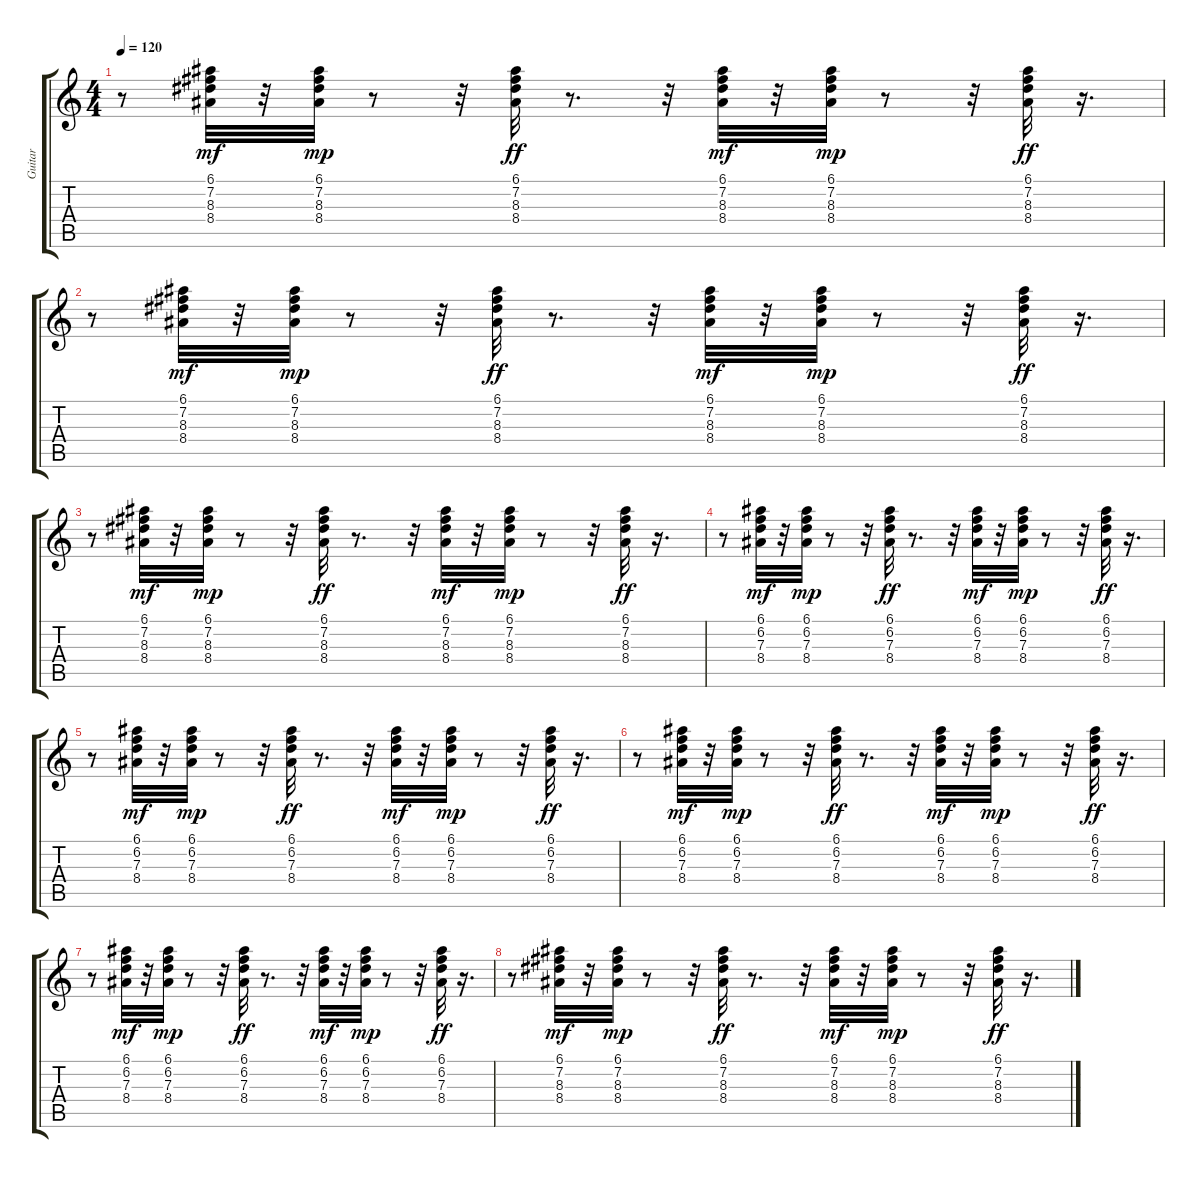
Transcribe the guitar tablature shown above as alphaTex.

\track ("Guitar" "Guitar") {instrument acousticguitarnylon}
\staff {score tabs}
\tuning (E4 B3 G3 D3 A2 E2) {hide}
\ts (4 4)
\tempo 120
\clef g2
\ks c
r.8{dy ff} (6.1 7.2 8.3 8.4).32{dy mf} r.32 (6.1 7.2 8.3 8.4).32{dy mp} r.8 r.32 (6.1 7.2 8.3 8.4).32{dy ff} r.8{d} r.32 (6.1 7.2 8.3 8.4).32{dy mf} r.32 (6.1 7.2 8.3 8.4).32{dy mp} r.8 r.32 (6.1 7.2 8.3 8.4).32{dy ff} r.16{d} |
r.8 (6.1 7.2 8.3 8.4).32{dy mf} r.32 (6.1 7.2 8.3 8.4).32{dy mp} r.8 r.32 (6.1 7.2 8.3 8.4).32{dy ff} r.8{d} r.32 (6.1 7.2 8.3 8.4).32{dy mf} r.32 (6.1 7.2 8.3 8.4).32{dy mp} r.8 r.32 (6.1 7.2 8.3 8.4).32{dy ff} r.16{d} |
r.8 (6.1 7.2 8.3 8.4).32{dy mf} r.32 (6.1 7.2 8.3 8.4).32{dy mp} r.8 r.32 (6.1 7.2 8.3 8.4).32{dy ff} r.8{d} r.32 (6.1 7.2 8.3 8.4).32{dy mf} r.32 (6.1 7.2 8.3 8.4).32{dy mp} r.8 r.32 (6.1 7.2 8.3 8.4).32{dy ff} r.16{d} |
r.8 (6.1 6.2 7.3 8.4).32{dy mf} r.32 (6.1 6.2 7.3 8.4).32{dy mp} r.8 r.32 (6.1 6.2 7.3 8.4).32{dy ff} r.8{d} r.32 (6.1 6.2 7.3 8.4).32{dy mf} r.32 (6.1 6.2 7.3 8.4).32{dy mp} r.8 r.32 (6.1 6.2 7.3 8.4).32{dy ff} r.16{d} |
r.8 (6.1 6.2 7.3 8.4).32{dy mf} r.32 (6.1 6.2 7.3 8.4).32{dy mp} r.8 r.32 (6.1 6.2 7.3 8.4).32{dy ff} r.8{d} r.32 (6.1 6.2 7.3 8.4).32{dy mf} r.32 (6.1 6.2 7.3 8.4).32{dy mp} r.8 r.32 (6.1 6.2 7.3 8.4).32{dy ff} r.16{d} |
r.8 (6.1 6.2 7.3 8.4).32{dy mf} r.32 (6.1 6.2 7.3 8.4).32{dy mp} r.8 r.32 (6.1 6.2 7.3 8.4).32{dy ff} r.8{d} r.32 (6.1 6.2 7.3 8.4).32{dy mf} r.32 (6.1 6.2 7.3 8.4).32{dy mp} r.8 r.32 (6.1 6.2 7.3 8.4).32{dy ff} r.16{d} |
r.8 (6.1 6.2 7.3 8.4).32{dy mf} r.32 (6.1 6.2 7.3 8.4).32{dy mp} r.8 r.32 (6.1 6.2 7.3 8.4).32{dy ff} r.8{d} r.32 (6.1 6.2 7.3 8.4).32{dy mf} r.32 (6.1 6.2 7.3 8.4).32{dy mp} r.8 r.32 (6.1 6.2 7.3 8.4).32{dy ff} r.16{d} |
r.8 (6.1 7.2 8.3 8.4).32{dy mf} r.32 (6.1 7.2 8.3 8.4).32{dy mp} r.8 r.32 (6.1 7.2 8.3 8.4).32{dy ff} r.8{d} r.32 (6.1 7.2 8.3 8.4).32{dy mf} r.32 (6.1 7.2 8.3 8.4).32{dy mp} r.8 r.32 (6.1 7.2 8.3 8.4).32{dy ff} r.16{d}
